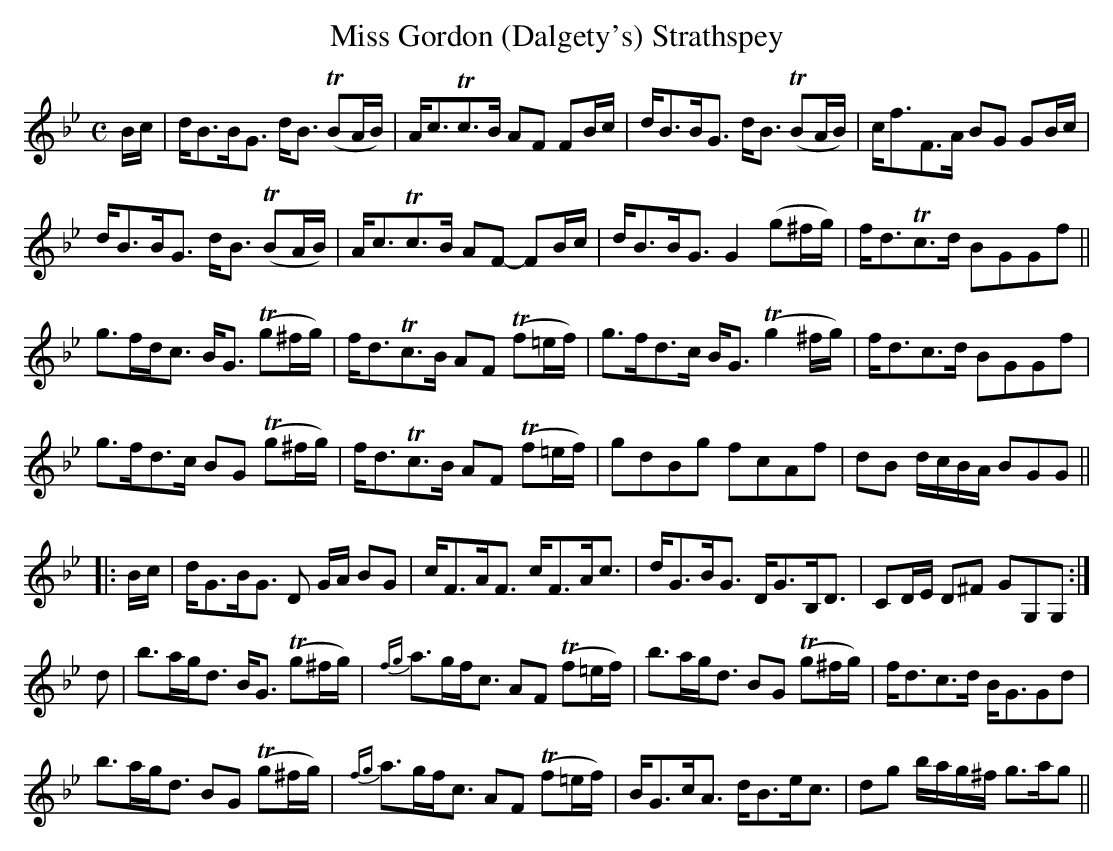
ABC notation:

X:1
T:Miss Gordon (Dalgety's) Strathspey
M:C
L:1/16
K:Bb
Bc|dB3BG3 dB3 T(B2AB)|Ac3Tc3B A2F2 F2Bc|dB3BG3 dB3 T(B2AB)|cf3F3A B2G2 G2Bc|
dB3BG3 dB3 T(B2AB)|Ac3Tc3B A2F2- F2Bc|dB3BG3 G4 (g2^fg)|fd3Tc3d B2G2G2f2||
g3fdc3 BG3 T(g2^fg)|fd3Tc3B A2F2 T(f2=ef)|g3fd3c BG3 T(g4^fg)|fd3c3d B2G2G2f2|
g3fd3c B2G2 T(g2^fg)|fd3Tc3B A2F2 T(f2=ef)|g2d2B2g2 f2c2A2f2|d2B2 dcBA B2G2G2||
|:Bc|dG3BG3 D2 GA B2G2|cF3AF3 cF3Ac3|dG3BG3 DG3B,D3|C2DE D2^F2 G2G,2G,2:|
d2|b3agd3 BG3 T(g2^fg)|{fg}a3gfc3 A2F2 T(f2=ef)|b3agd3 B2G2 T(g2^fg)|fd3c3d BG3G2d2|
b3agd3 B2G2 T(g2^fg)|{fg}a3gfc3 A2F2 T(f2=ef)|BG3cA3 dB3ec3|d2g2 bag^f g3ag2||
